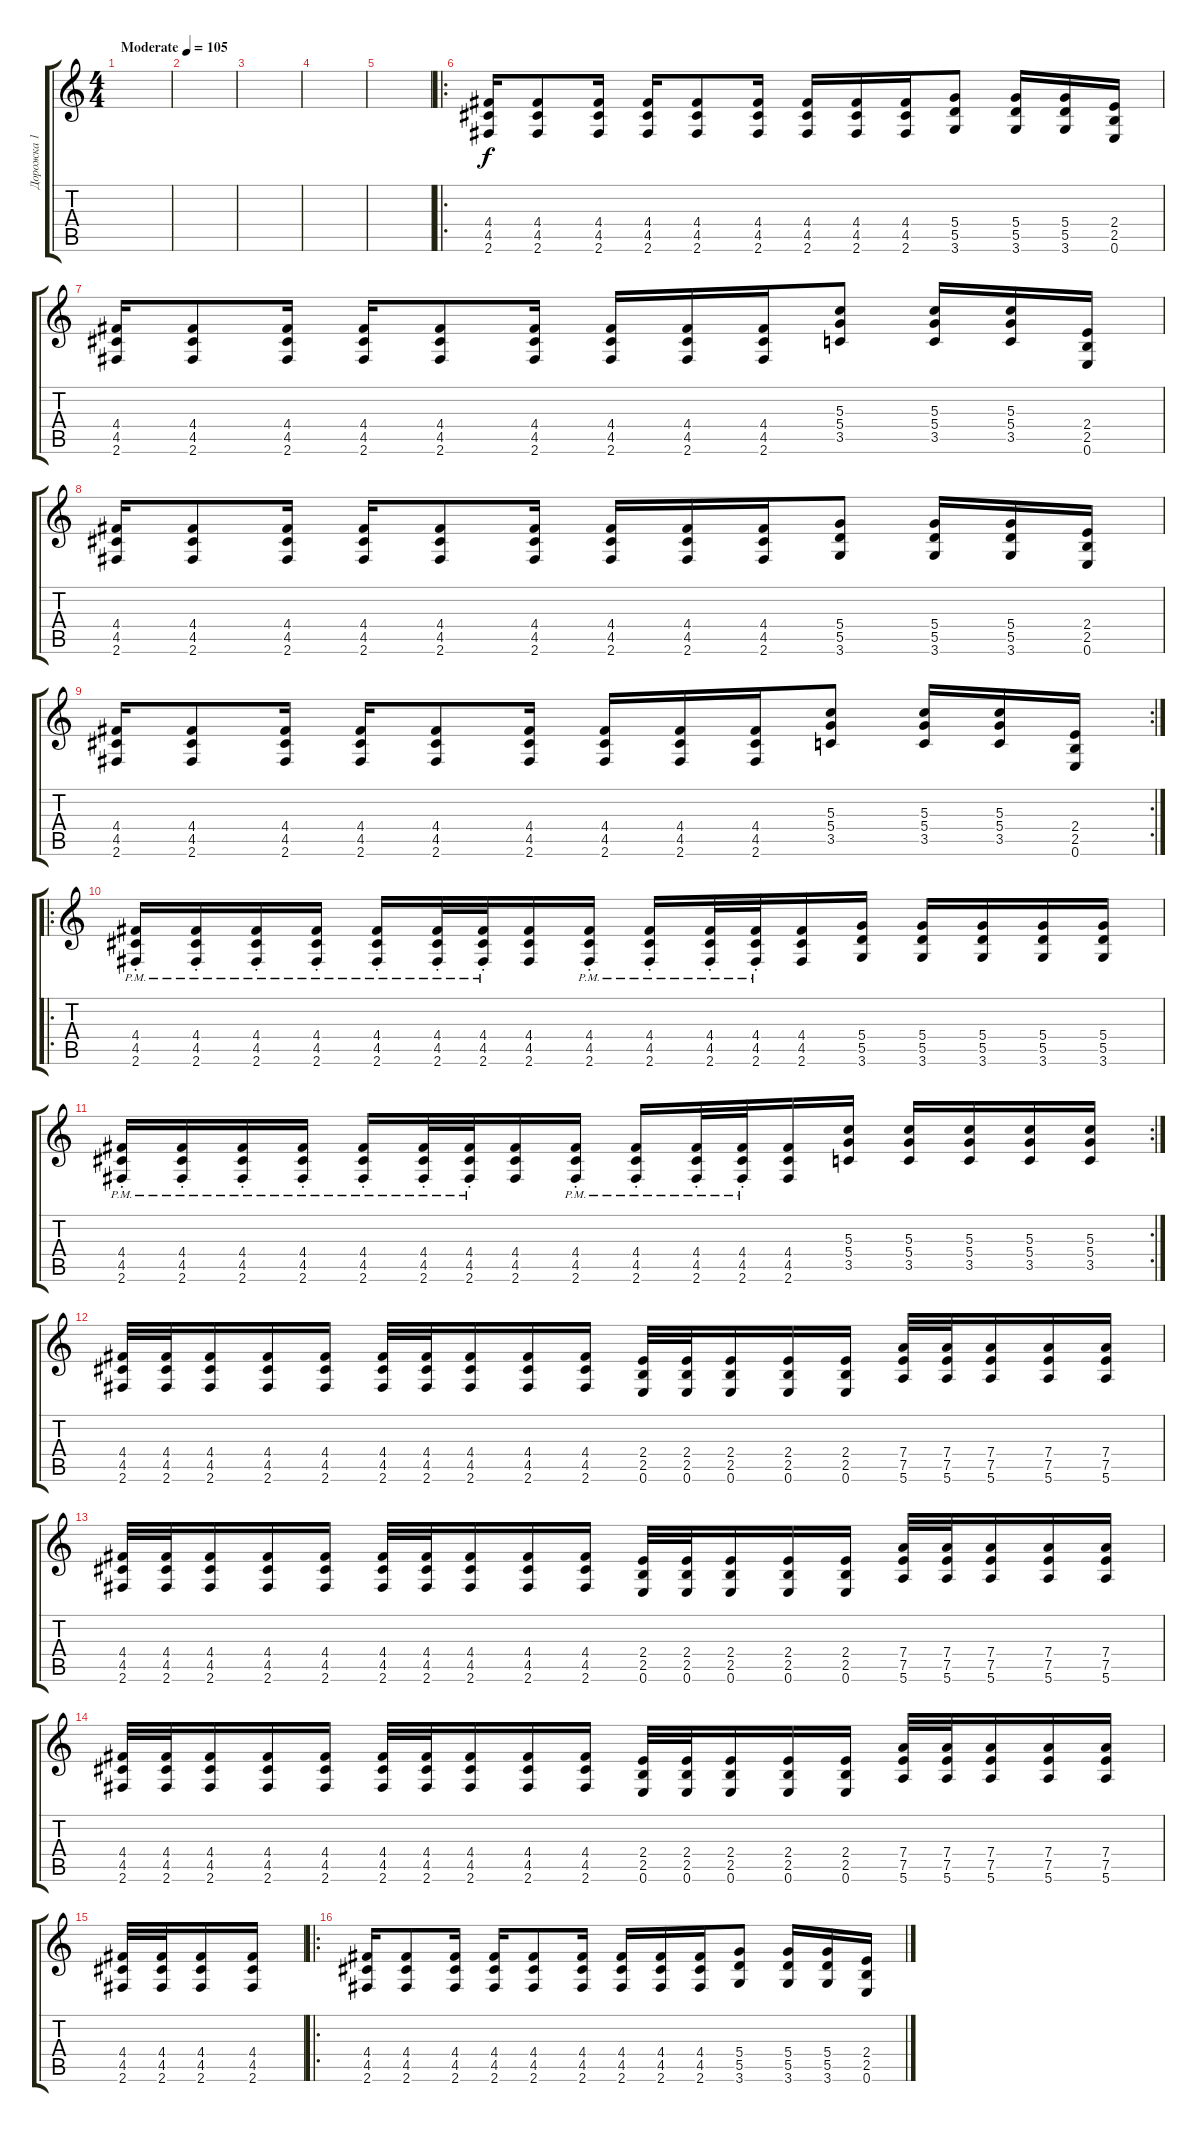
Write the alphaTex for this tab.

\track ("Дорожка 1" "Дорожка 1") {instrument overdrivenguitar}
\staff {score tabs}
\tuning (E4 B3 G3 D3 A2 E2) {hide}
\ts (4 4)
\tempo (105 "Moderate")
\clef g2
\ks c
|
|
|
|
|
\ro
(4.4 4.5 2.6).16 (4.4 4.5 2.6).8 (4.4 4.5 2.6).16 (4.4 4.5 2.6).16 (4.4 4.5 2.6).8 (4.4 4.5 2.6).16 (4.4 4.5 2.6).16 (4.4 4.5 2.6).16 (4.4 4.5 2.6).16 (5.4 5.5 3.6).8 (5.4 5.5 3.6).16 (5.4 5.5 3.6).16 (2.4 2.5 0.6).16 |
(4.4 4.5 2.6).16 (4.4 4.5 2.6).8 (4.4 4.5 2.6).16 (4.4 4.5 2.6).16 (4.4 4.5 2.6).8 (4.4 4.5 2.6).16 (4.4 4.5 2.6).16 (4.4 4.5 2.6).16 (4.4 4.5 2.6).16 (5.3 5.4 3.5).8 (5.3 5.4 3.5).16 (5.3 5.4 3.5).16 (2.4 2.5 0.6).16 |
(4.4 4.5 2.6).16 (4.4 4.5 2.6).8 (4.4 4.5 2.6).16 (4.4 4.5 2.6).16 (4.4 4.5 2.6).8 (4.4 4.5 2.6).16 (4.4 4.5 2.6).16 (4.4 4.5 2.6).16 (4.4 4.5 2.6).16 (5.4 5.5 3.6).8 (5.4 5.5 3.6).16 (5.4 5.5 3.6).16 (2.4 2.5 0.6).16 |
\rc 2
(4.4 4.5 2.6).16 (4.4 4.5 2.6).8 (4.4 4.5 2.6).16 (4.4 4.5 2.6).16 (4.4 4.5 2.6).8 (4.4 4.5 2.6).16 (4.4 4.5 2.6).16 (4.4 4.5 2.6).16 (4.4 4.5 2.6).16 (5.3 5.4 3.5).8 (5.3 5.4 3.5).16 (5.3 5.4 3.5).16 (2.4 2.5 0.6).16 |
\ro
(4.4{pm st} 4.5{pm st} 2.6{pm st}).16 (4.4{pm st} 4.5{pm st} 2.6{pm st}).16 (4.4{pm st} 4.5{pm st} 2.6{pm st}).16 (4.4{pm st} 4.5{pm st} 2.6{pm st}).16 (4.4{pm st} 4.5{pm st} 2.6{pm st}).16 (4.4{pm st} 4.5{pm st} 2.6{pm st}).32 (4.4{pm st} 4.5{pm st} 2.6{pm st}).32 (4.4 4.5 2.6).16 (4.4{pm st} 4.5{pm st} 2.6{pm st}).16 (4.4{pm st} 4.5{pm st} 2.6{pm st}).16 (4.4{pm st} 4.5{pm st} 2.6{pm st}).32 (4.4{pm st} 4.5{pm st} 2.6{pm st}).32 (4.4 4.5 2.6).16 (5.4 5.5 3.6).16 (5.4 5.5 3.6).16 (5.4 5.5 3.6).16 (5.4 5.5 3.6).16 (5.4 5.5 3.6).16 |
\rc 2
(4.4{pm st} 4.5{pm st} 2.6{pm st}).16 (4.4{pm st} 4.5{pm st} 2.6{pm st}).16 (4.4{pm st} 4.5{pm st} 2.6{pm st}).16 (4.4{pm st} 4.5{pm st} 2.6{pm st}).16 (4.4{pm st} 4.5{pm st} 2.6{pm st}).16 (4.4{pm st} 4.5{pm st} 2.6{pm st}).32 (4.4{pm st} 4.5{pm st} 2.6{pm st}).32 (4.4 4.5 2.6).16 (4.4{pm st} 4.5{pm st} 2.6{pm st}).16 (4.4{pm st} 4.5{pm st} 2.6{pm st}).16 (4.4{pm st} 4.5{pm st} 2.6{pm st}).32 (4.4{pm st} 4.5{pm st} 2.6{pm st}).32 (4.4 4.5 2.6).16 (5.3 5.4 3.5).16 (5.3 5.4 3.5).16 (5.3 5.4 3.5).16 (5.3 5.4 3.5).16 (5.3 5.4 3.5).16 |
(4.4 4.5 2.6).32 (4.4 4.5 2.6).32 (4.4 4.5 2.6).16 (4.4 4.5 2.6).16 (4.4 4.5 2.6).16 (4.4 4.5 2.6).32 (4.4 4.5 2.6).32 (4.4 4.5 2.6).16 (4.4 4.5 2.6).16 (4.4 4.5 2.6).16 (2.4 2.5 0.6).32 (2.4 2.5 0.6).32 (2.4 2.5 0.6).16 (2.4 2.5 0.6).16 (2.4 2.5 0.6).16 (7.4 7.5 5.6).32 (7.4 7.5 5.6).32 (7.4 7.5 5.6).16 (7.4 7.5 5.6).16 (7.4 7.5 5.6).16 |
(4.4 4.5 2.6).32 (4.4 4.5 2.6).32 (4.4 4.5 2.6).16 (4.4 4.5 2.6).16 (4.4 4.5 2.6).16 (4.4 4.5 2.6).32 (4.4 4.5 2.6).32 (4.4 4.5 2.6).16 (4.4 4.5 2.6).16 (4.4 4.5 2.6).16 (2.4 2.5 0.6).32 (2.4 2.5 0.6).32 (2.4 2.5 0.6).16 (2.4 2.5 0.6).16 (2.4 2.5 0.6).16 (7.4 7.5 5.6).32 (7.4 7.5 5.6).32 (7.4 7.5 5.6).16 (7.4 7.5 5.6).16 (7.4 7.5 5.6).16 |
(4.4 4.5 2.6).32 (4.4 4.5 2.6).32 (4.4 4.5 2.6).16 (4.4 4.5 2.6).16 (4.4 4.5 2.6).16 (4.4 4.5 2.6).32 (4.4 4.5 2.6).32 (4.4 4.5 2.6).16 (4.4 4.5 2.6).16 (4.4 4.5 2.6).16 (2.4 2.5 0.6).32 (2.4 2.5 0.6).32 (2.4 2.5 0.6).16 (2.4 2.5 0.6).16 (2.4 2.5 0.6).16 (7.4 7.5 5.6).32 (7.4 7.5 5.6).32 (7.4 7.5 5.6).16 (7.4 7.5 5.6).16 (7.4 7.5 5.6).16 |
(4.4 4.5 2.6).32 (4.4 4.5 2.6).32 (4.4 4.5 2.6).16 (4.4 4.5 2.6).16 |
\ro
(4.4 4.5 2.6).16 (4.4 4.5 2.6).8 (4.4 4.5 2.6).16 (4.4 4.5 2.6).16 (4.4 4.5 2.6).8 (4.4 4.5 2.6).16 (4.4 4.5 2.6).16 (4.4 4.5 2.6).16 (4.4 4.5 2.6).16 (5.4 5.5 3.6).8 (5.4 5.5 3.6).16 (5.4 5.5 3.6).16 (2.4 2.5 0.6).16
